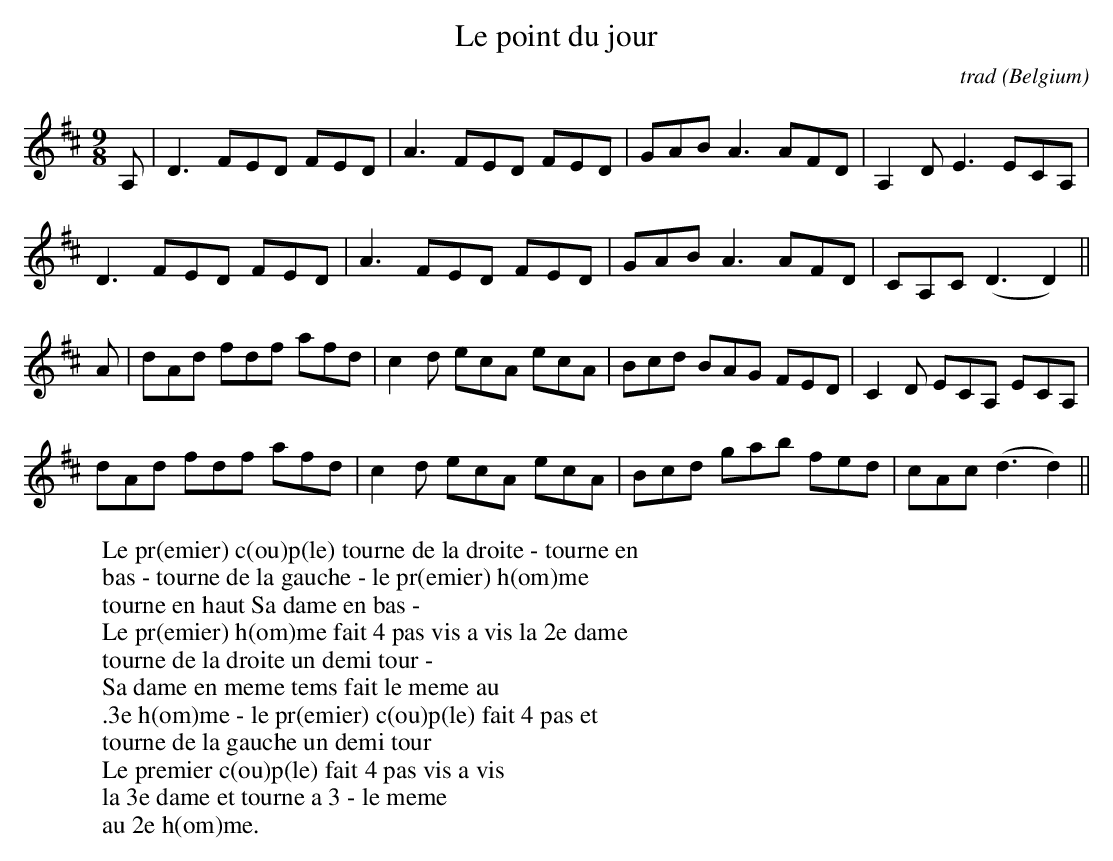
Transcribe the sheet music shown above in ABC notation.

X:1
T:Le point du jour
C:trad
O:Belgium
M:9/8
L:1/8
K:Dmaj
A,|D3 FED FED|A3FED FED|GAB A3 AFD|A,2D E3 ECA,|
D3 FED FED|A3 FED FED|GAB A3 AFD|CA,C (D3 D2)||
A|dAd fdf afd|c2d ecA ecA|Bcd BAG FED|C2D ECA, ECA,|
dAd fdf afd|c2d ecA ecA|Bcd gab fed|cAc (d3 d2)||
W:Le pr(emier) c(ou)p(le) tourne de la droite - tourne en
W:bas - tourne de la gauche - le pr(emier) h(om)me
W:tourne en haut Sa dame en bas -
W:Le pr(emier) h(om)me fait 4 pas vis a vis la 2e dame
W:tourne de la droite un demi tour -
W:Sa dame en meme tems fait le meme au
W:.3e h(om)me - le pr(emier) c(ou)p(le) fait 4 pas et
W:tourne de la gauche un demi tour
W:Le premier c(ou)p(le) fait 4 pas vis a vis
W:la 3e dame et tourne a 3 - le meme
W:au 2e h(om)me.
